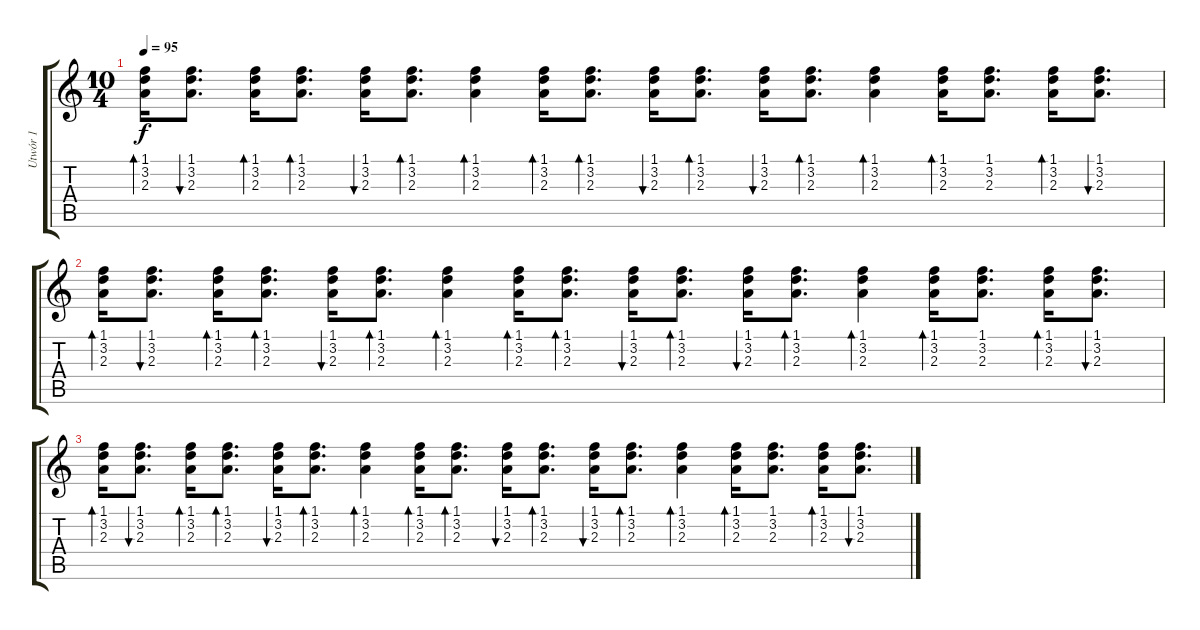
\track ("Utwór 1" "Utwór 1") {instrument acousticguitarsteel}
\staff {score tabs}
\tuning (E4 B3 G3 D3 A2 E2) {hide}
\ts (10 4)
\tempo 95
\clef g2
\ks c
(1.1 3.2 2.3).16{bd 60 dy f} (1.1 3.2 2.3).8{d bu 60} (1.1 3.2 2.3).16{bd 120} (1.1 3.2 2.3).8{d bd 60} (1.1 3.2 2.3).16{bu 60} (1.1 3.2 2.3).8{d bd 60} (1.1 3.2 2.3).4{bd 120} (1.1 3.2 2.3).16{bd 120} (1.1 3.2 2.3).8{d bd 60} (1.1 3.2 2.3).16{bu 60} (1.1 3.2 2.3).8{d bd 60} (1.1 3.2 2.3).16{bu 60} (1.1 3.2 2.3).8{d bd 60} (1.1 3.2 2.3).4{bd 120} (1.1 3.2 2.3).16{bd 60} (1.1 3.2 2.3).8{d} (1.1 3.2 2.3).16{bd 60} (1.1 3.2 2.3).8{d bu 60} |
(1.1 3.2 2.3).16{bd 60} (1.1 3.2 2.3).8{d bu 60} (1.1 3.2 2.3).16{bd 120} (1.1 3.2 2.3).8{d bd 60} (1.1 3.2 2.3).16{bu 60} (1.1 3.2 2.3).8{d bd 60} (1.1 3.2 2.3).4{bd 120} (1.1 3.2 2.3).16{bd 120} (1.1 3.2 2.3).8{d bd 60} (1.1 3.2 2.3).16{bu 60} (1.1 3.2 2.3).8{d bd 60} (1.1 3.2 2.3).16{bu 60} (1.1 3.2 2.3).8{d bd 60} (1.1 3.2 2.3).4{bd 120} (1.1 3.2 2.3).16{bd 60} (1.1 3.2 2.3).8{d} (1.1 3.2 2.3).16{bd 60} (1.1 3.2 2.3).8{d bu 60} |
(1.1 3.2 2.3).16{bd 60} (1.1 3.2 2.3).8{d bu 60} (1.1 3.2 2.3).16{bd 120} (1.1 3.2 2.3).8{d bd 60} (1.1 3.2 2.3).16{bu 60} (1.1 3.2 2.3).8{d bd 60} (1.1 3.2 2.3).4{bd 120} (1.1 3.2 2.3).16{bd 120} (1.1 3.2 2.3).8{d bd 60} (1.1 3.2 2.3).16{bu 60} (1.1 3.2 2.3).8{d bd 60} (1.1 3.2 2.3).16{bu 60} (1.1 3.2 2.3).8{d bd 60} (1.1 3.2 2.3).4{bd 120} (1.1 3.2 2.3).16{bd 60} (1.1 3.2 2.3).8{d} (1.1 3.2 2.3).16{bd 60} (1.1 3.2 2.3).8{d bu 60}
